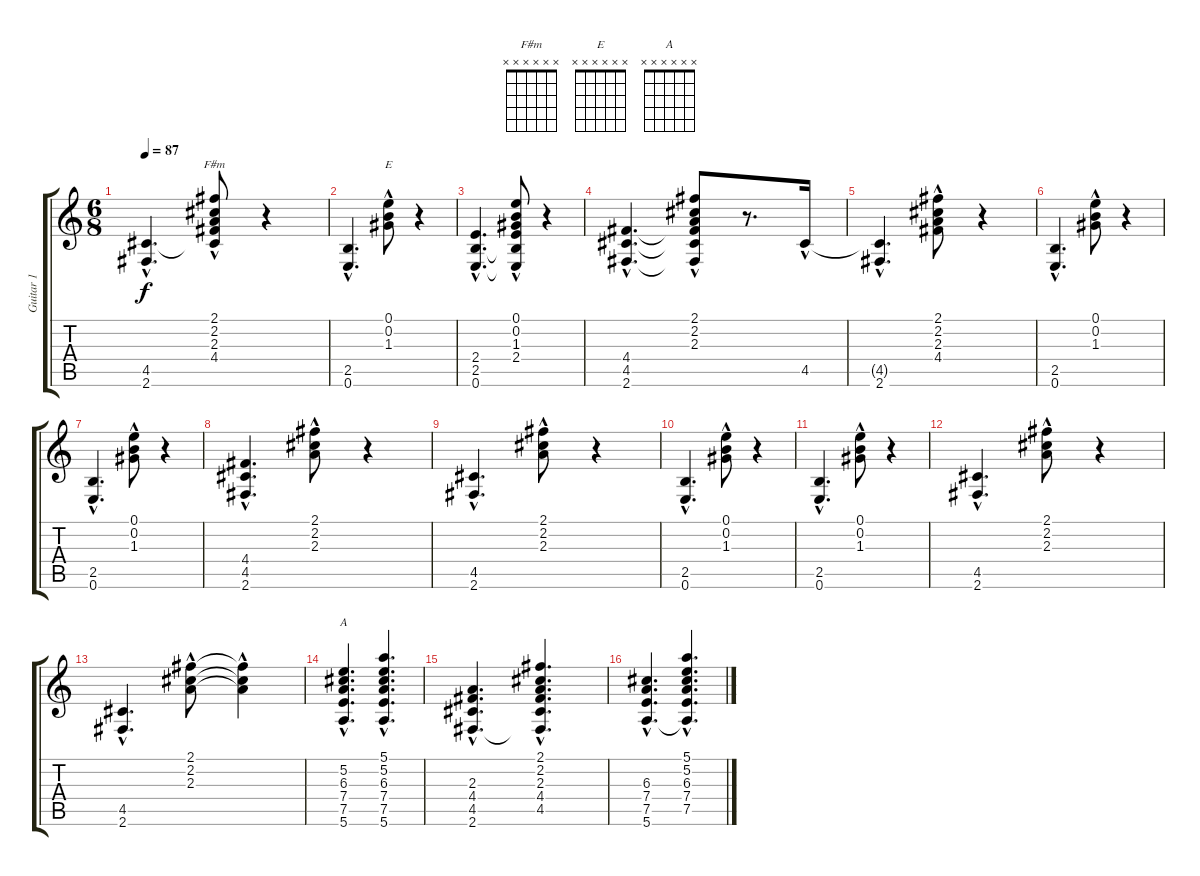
\track ("Guitar 1" "Guitar 1") {instrument electricguitarclean}
\staff {score tabs}
\tuning (E4 B3 G3 D3 A2 E2) {hide}
\chord ("F#m" x x x x x x) {firstfret 0}
\chord ("E" x x x x x x) {firstfret 0}
\chord ("A" x x x x x x) {firstfret 0}
\ts (6 8)
\tempo 87
\clef g2
\ks c
(4.5{hac t} 2.6{hac}).4{d dy f} (2.1{hac} 2.2{hac} 2.3{hac} 4.4{hac} 4.5{t}).8{ch "F#m"} r.4 |
(2.5{hac} 0.6{hac}).4{d} (0.1{hac} 0.2{hac} 1.3{hac}).8{ch "E"} r.4 |
(2.4{hac} 2.5{hac} 0.6{hac}).4{d} (0.1{hac} 0.2{hac} 1.3{hac} 2.4{hac} 2.5{hac t} 0.6{hac t}).8 r.4 |
(4.4{hac} 4.5{hac} 2.6{hac}).4{d} (2.1{hac} 2.2{hac} 2.3{hac} 4.4{hac t} 4.5{hac t} 2.6{hac t}).8 r.8{d} 4.5{hac}.16 |
(4.5{hac t} 2.6{hac}).4{d} (2.1{hac} 2.2{hac} 2.3{hac} 4.4{hac}).8 r.4 |
(2.5{hac} 0.6{hac}).4{d} (0.1{hac} 0.2{hac} 1.3{hac}).8 r.4 |
(2.5{hac} 0.6{hac}).4{d} (0.1{hac} 0.2{hac} 1.3{hac}).8 r.4 |
(4.4{hac} 4.5{hac} 2.6{hac}).4{d} (2.1{hac} 2.2{hac} 2.3{hac}).8 r.4 |
(4.5{hac} 2.6{hac}).4{d} (2.1{hac} 2.2{hac} 2.3{hac}).8 r.4 |
(2.5{hac} 0.6{hac}).4{d} (0.1{hac} 0.2{hac} 1.3{hac}).8 r.4 |
(2.5{hac} 0.6{hac}).4{d} (0.1{hac} 0.2{hac} 1.3{hac}).8 r.4 |
(4.5{hac} 2.6{hac}).4{d} (2.1{hac} 2.2{hac} 2.3{hac}).8 r.4 |
(4.5{hac} 2.6{hac}).4{d} (2.1{hac} 2.2{hac} 2.3{hac}).8 (2.1{hac t} 2.2{hac t} 2.3{hac t}).4 |
(5.2{hac} 6.3{hac} 7.4{hac} 7.5{hac} 5.6{hac}).4{d ch "A"} (5.1{hac} 5.2{hac} 6.3{hac} 7.4{hac} 7.5{hac} 5.6{hac}).4{d} |
(2.3{hac} 4.4{hac} 4.5{hac} 2.6{hac}).4{d} (2.1{hac} 2.2{hac} 2.3{hac} 4.4{hac} 4.5{hac} 2.6{hac t}).4{d} |
(6.3{hac} 7.4{hac} 7.5{hac} 5.6).4{d} (5.1{hac} 5.2{hac} 6.3{hac} 7.4{hac} 7.5{hac} 5.6{hac t}).4{d}
